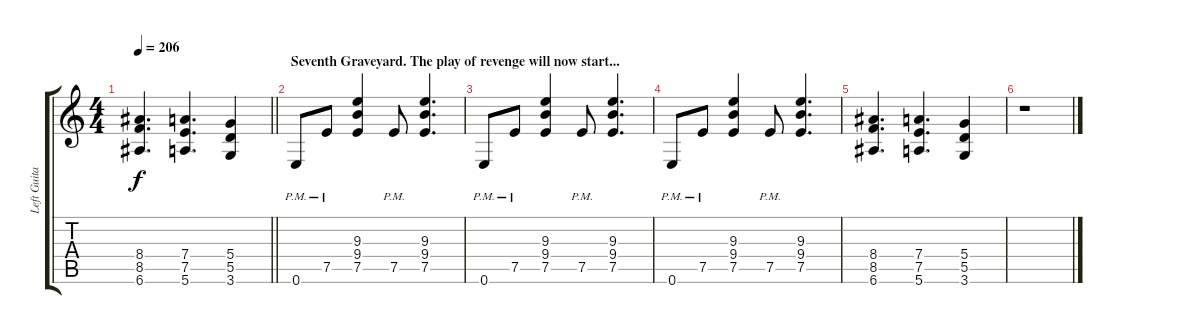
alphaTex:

\track ("Left Guitar" "Left Guita") {instrument distortionguitar}
\staff {score tabs}
\tuning (E4 B3 G3 D3 A2 E2) {hide}
\ts (4 4)
\tempo 206
\clef g2
\barLineRight lightlight
\ks c
(8.4 8.5 6.6).4{d dy f} (7.4 7.5 5.6).4{d} (5.4 5.5 3.6).4 |
\section ("" "Seventh Graveyard. The play of revenge will now start...")
0.6{pm}.8 7.5{pm}.8 (9.3 9.4 7.5).4 7.5{pm}.8 (9.3 9.4 7.5).4{d} |
0.6{pm}.8 7.5{pm}.8 (9.3 9.4 7.5).4 7.5{pm}.8 (9.3 9.4 7.5).4{d} |
0.6{pm}.8 7.5{pm}.8 (9.3 9.4 7.5).4 7.5{pm}.8 (9.3 9.4 7.5).4{d} |
(8.4 8.5 6.6).4{d} (7.4 7.5 5.6).4{d} (5.4 5.5 3.6).4 |
r.1
